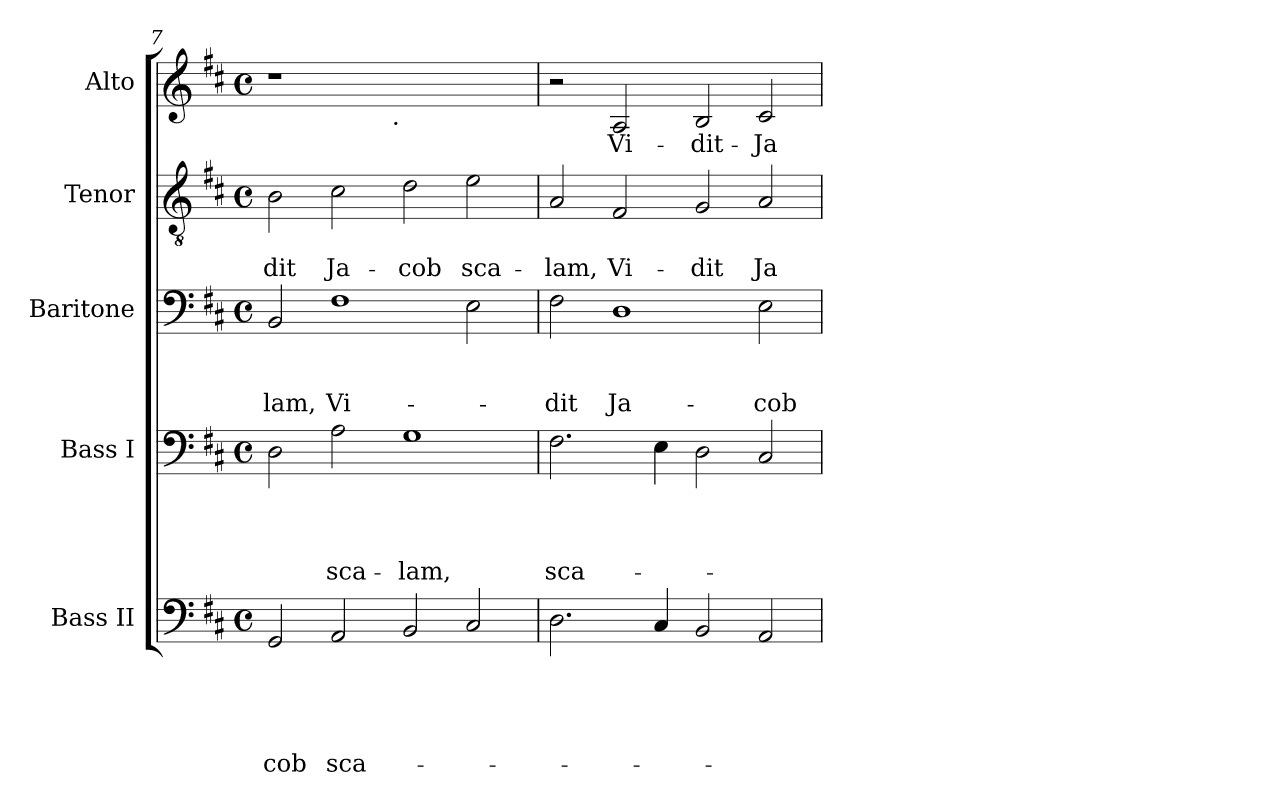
**kern	**text	**text	**text	**text	**text	**kern	**text	**text	**text	**text	**kern	**text	**text	**text	**kern	**text	**text	**kern	**text
*part5	*part5	*part5	*part5	*part5	*part5	*part4	*part4	*part4	*part4	*part4	*part3	*part3	*part3	*part3	*part2	*part2	*part2	*part1	*part1
*staff5	*staff5	*staff5	*staff5	*staff5	*staff5	*staff4	*staff4	*staff4	*staff4	*staff4	*staff3	*staff3	*staff3	*staff3	*staff2	*staff2	*staff2	*staff1	*staff1
*I"Bass II	*	*	*	*	*	*I"Bass I	*	*	*	*	*I"Baritone	*	*	*	*I"Tenor	*	*	*I"Alto	*
*clefF4	*	*	*	*	*	*clefF4	*	*	*	*	*clefF4	*	*	*	*clefGv2	*	*	*clefG2	*
*k[f#c#]	*	*	*	*	*	*k[f#c#]	*	*	*	*	*k[f#c#]	*	*	*	*k[f#c#]	*	*	*k[f#c#]	*
*D:	*	*	*	*	*	*D:	*	*	*	*	*D:	*	*	*	*D:	*	*	*D:	*
*M4/4	*	*	*	*	*	*M4/4	*	*	*	*	*M4/4	*	*	*	*M4/4	*	*	*M4/4	*
*met(c)	*	*	*	*	*	*met(c)	*	*	*	*	*met(c)	*	*	*	*met(c)	*	*	*met(c)	*
=7	=7	=7	=7	=7	=7	=7	=7	=7	=7	=7	=7	=7	=7	=7	=7	=7	=7	=7	=7
!	!	!	!	!	!LO:LY:b	!	!	!	!	!	!	!	!	!LO:LY:b	!	!	!LO:LY:b	!	!
*	*	*	*	*	*	*	*	*	*	*	*	*	*	*	*	*	*	*^	*
2GG/	.	.	.	.	-cob	2D\	.	.	.	.	2BB/	.	.	-lam,	2B\	.	-dit	1r	2ryy	.
!	!	!	!	!	!LO:LY:b	!	!	!	!	!LO:LY:b	!	!	!	!LO:LY:b	!	!	!LO:LY:b	!	!	!
2AA/	.	.	.	.	sca-	2A\	.	.	.	sca-	1F#	.	.	Vi-	2c#\	.	Ja-	.	4...ryy	.
!	!	!	!	!	!	!	!	!	!	!	!	!	!	!	!	!	!	!	!LO:TX:b:t=.	!
.	.	.	.	.	.	.	.	.	.	.	.	.	.	.	.	.	.	.	1ryy	.
!	!	!	!	!	!	!	!	!	!	!LO:LY:b:rj	!	!	!	!	!	!	!LO:LY:b	!	!	!
2BB/	.	.	.	.	.	1G	.	.	.	-lam,	.	.	.	.	2d\	.	-cob	1ryy	.	.
!	!	!	!	!	!	!	!	!	!	!	!	!	!	!	!	!	!LO:LY:b	!	!	!
2C#/	.	.	.	.	.	.	.	.	.	.	2E\	.	.	.	2e\	.	sca-	.	.	.
.	.	.	.	.	.	.	.	.	.	.	.	.	.	.	.	.	.	.	32ryy	.
=8	=8	=8	=8	=8	=8	=8	=8	=8	=8	=8	=8	=8	=8	=8	=8	=8	=8	=8	=8	=8
!	!	!	!	!	!	!	!	!	!	!LO:LY:b	!	!	!	!LO:LY:b	!	!	!LO:LY:b	!	!	!
*	*	*	*	*	*	*	*	*	*	*	*	*	*	*	*	*	*	*v	*v	*
2.D\	.	.	.	.	.	2.F#\	.	.	.	sca-	2F#\	.	.	-dit	2A/	.	-lam,	2r	.
!	!	!	!	!	!	!	!	!	!	!	!	!	!	!LO:LY:b	!	!	!LO:LY:b	!	!LO:LY:b
.	.	.	.	.	.	.	.	.	.	.	1D	.	.	Ja-	2F#/	.	Vi-	2A/	Vi-
4C#/	.	.	.	.	.	4E\	.	.	.	.	.	.	.	.	.	.	.	.	.
!	!	!	!	!	!	!	!	!	!	!	!	!	!	!	!	!	!LO:LY:b	!	!LO:LY:b
2BB/	.	.	.	.	.	2D\	.	.	.	.	.	.	.	.	2G/	.	-dit	2B/	-dit-
!	!	!	!	!	!	!	!	!	!	!	!	!	!	!LO:LY:b	!	!	!LO:LY:b	!	!LO:LY:b
2AA/	.	.	.	.	.	2C#/	.	.	.	.	2E\	.	.	-cob	2A/	.	Ja-	2c#/	-Ja-
=	=	=	=	=	=	=	=	=	=	=	=	=	=	=	=	=	=	=	=
*-	*-	*-	*-	*-	*-	*-	*-	*-	*-	*-	*-	*-	*-	*-	*-	*-	*-	*-	*-
